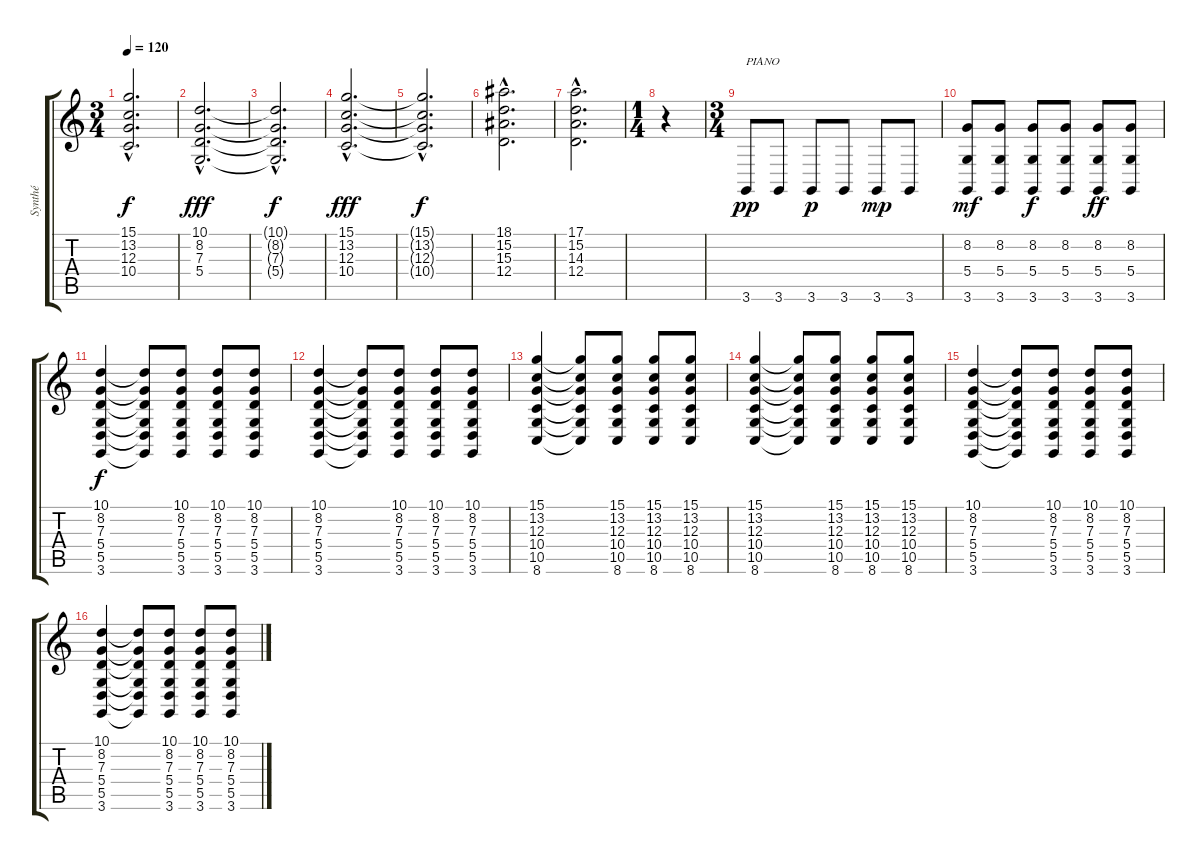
\track ("Synthé" "Synthé") {instrument pad2warm}
\staff {score tabs}
\tuning (E4 B3 G3 D3 A2 E2) {hide}
\ts (3 4)
\tempo 120
\clef g2
\ks c
(15.1{hac t} 13.2{hac t} 12.3{hac t} 10.4{hac t}).2{d dy f} |
(10.1{hac} 8.2{hac} 7.3{hac} 5.4{hac}).2{d dy fff} |
(10.1{hac t} 8.2{hac t} 7.3{hac t} 5.4{hac t}).2{d dy f} |
(15.1{hac} 13.2{hac} 12.3{hac} 10.4{hac}).2{d dy fff} |
(15.1{hac t} 13.2{hac t} 12.3{hac t} 10.4{hac t}).2{d dy f} |
(18.1{hac} 15.2{hac} 15.3{hac} 12.4{hac}).2{d} |
(17.1{hac} 15.2{hac} 14.3{hac} 12.4{hac}).2{d} |
\ts (1 4)
r.4 |
\ts (3 4)
3.6.8{txt "PIANO" dy pp volume 16 instrument acousticgrandpiano} 3.6.8 3.6.8{dy p} 3.6.8 3.6.8{dy mp} 3.6.8 |
(8.2 5.4 3.6).8{dy mf} (8.2 5.4 3.6).8 (8.2 5.4 3.6).8{dy f} (8.2 5.4 3.6).8 (8.2 5.4 3.6).8{dy ff} (8.2 5.4 3.6).8 |
(10.1 8.2 7.3 5.4 5.5 3.6).4{dy f} (10.1{t} 8.2{t} 7.3{t} 5.4{t} 5.5{t} 3.6{t}).8 (10.1 8.2 7.3 5.4 5.5 3.6).8 (10.1 8.2 7.3 5.4 5.5 3.6).8 (10.1 8.2 7.3 5.4 5.5 3.6).8 |
(10.1 8.2 7.3 5.4 5.5 3.6).4 (10.1{t} 8.2{t} 7.3{t} 5.4{t} 5.5{t} 3.6{t}).8 (10.1 8.2 7.3 5.4 5.5 3.6).8 (10.1 8.2 7.3 5.4 5.5 3.6).8 (10.1 8.2 7.3 5.4 5.5 3.6).8 |
(15.1 13.2 12.3 10.4 10.5 8.6).4 (15.1{t} 13.2{t} 12.3{t} 10.4{t} 10.5{t} 8.6{t}).8 (15.1 13.2 12.3 10.4 10.5 8.6).8 (15.1 13.2 12.3 10.4 10.5 8.6).8 (15.1 13.2 12.3 10.4 10.5 8.6).8 |
(15.1 13.2 12.3 10.4 10.5 8.6).4 (15.1{t} 13.2{t} 12.3{t} 10.4{t} 10.5{t} 8.6{t}).8 (15.1 13.2 12.3 10.4 10.5 8.6).8 (15.1 13.2 12.3 10.4 10.5 8.6).8 (15.1 13.2 12.3 10.4 10.5 8.6).8 |
(10.1 8.2 7.3 5.4 5.5 3.6).4 (10.1{t} 8.2{t} 7.3{t} 5.4{t} 5.5{t} 3.6{t}).8 (10.1 8.2 7.3 5.4 5.5 3.6).8 (10.1 8.2 7.3 5.4 5.5 3.6).8 (10.1 8.2 7.3 5.4 5.5 3.6).8 |
(10.1 8.2 7.3 5.4 5.5 3.6).4 (10.1{t} 8.2{t} 7.3{t} 5.4{t} 5.5{t} 3.6{t}).8 (10.1 8.2 7.3 5.4 5.5 3.6).8 (10.1 8.2 7.3 5.4 5.5 3.6).8 (10.1 8.2 7.3 5.4 5.5 3.6).8
